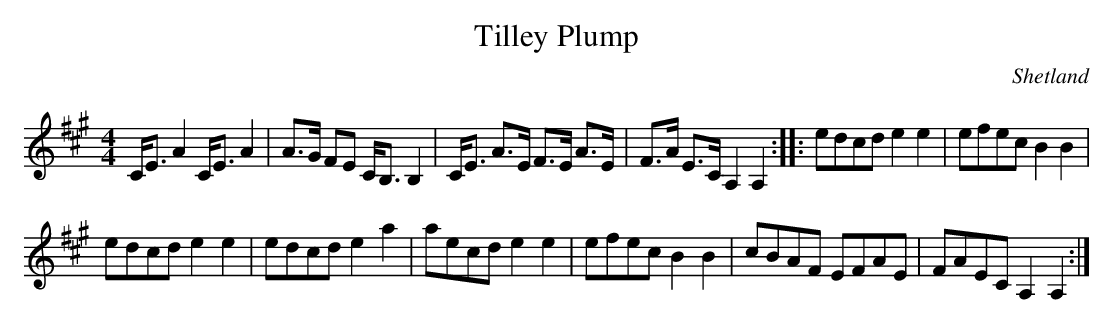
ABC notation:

X:1
T:Tilley Plump
O:Shetland
M:4/4
K:A
C<E A2 C<E A2 |A>G FE C<B, B,2 |\
C<E A>E F>E A>E | F>A E>C A,2 A,2 ::\
edcd e2e2|efec B2B2|
edcd e2e2|edcd e2a2|\
aecd e2e2|efec B2B2|cBAF EFAE|FAEC A,2A,2:|
